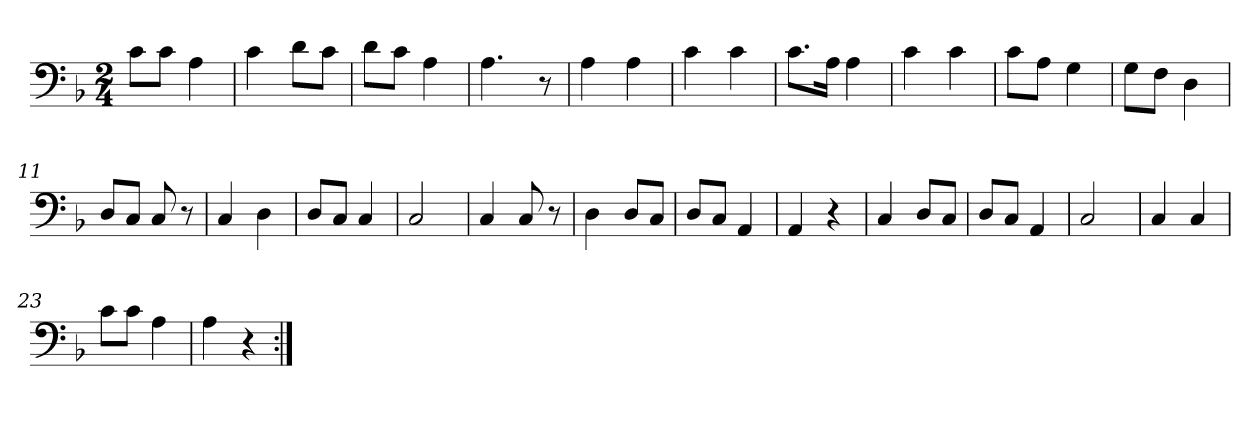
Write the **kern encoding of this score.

**kern
*part1
*staff1
*clefF4
*k[b-]
*M2/4
=1
8c\L
8c\J
4A\
=2
4c\
8d\L
8c\J
=3
8d\L
8c\J
4A\
=4
4.A\
8r
=5
4A\
4A\
=6
4c\
4c\
=7
8.c\L
16A\Jk
4A\
=8
4c\
4c\
=9
8c\L
8A\J
4G\
=10
8G\L
8F\J
4D\
=11
8D/L
8C/J
8C/
8r
=12
4C/
4D\
=13
8D/L
8C/J
4C/
=14
2C/
=15
4C/
8C/
8r
=16
4D\
8D/L
8C/J
=17
8D/L
8C/J
4AA/
=18
4AA/
4r
=19
4C/
8D/L
8C/J
=20
8D/L
8C/J
4AA/
=21
2C/
=22
4C/
4C/
=23
8c\L
8c\J
4A\
=24
4A\
4r
=:|!
*-
